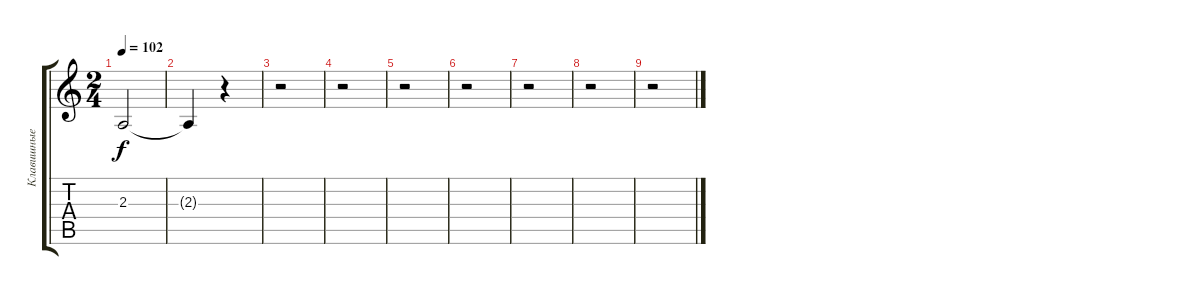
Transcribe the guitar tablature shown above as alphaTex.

\track ("Клавишные" "Клавишные") {instrument stringensemble1}
\staff {score tabs}
\tuning (E4 B3 G3 D3 A2 E2) {hide}
\ts (2 4)
\tempo 102
\clef g2
\ks c
2.3{t}.2{dy f} |
2.3{t}.4 r.4 |
r.2 |
r.2 |
r.2 |
r.2 |
r.2 |
r.2 |
r.2
